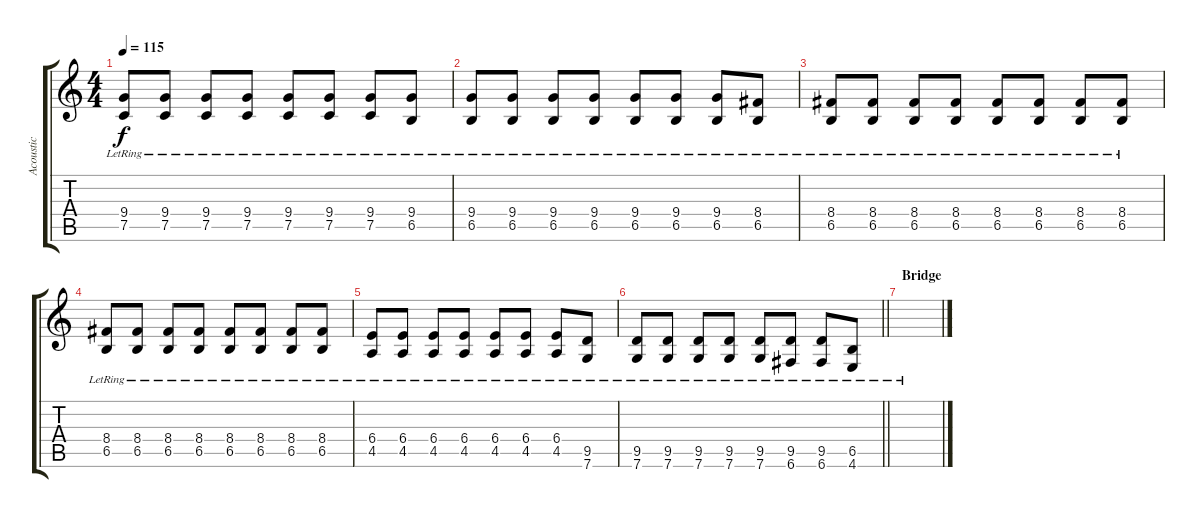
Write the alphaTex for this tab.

\track ("Acoustic" "Acoustic") {instrument acousticguitarsteel}
\staff {score tabs}
\tuning (C4 G3 Eb3 Bb2 F2 C2) {hide}
\ts (4 4)
\tempo 115
\clef g2
\ks c
(9.4{lr} 7.5{lr}).8{dy f} (9.4{lr} 7.5{lr}).8 (9.4{lr} 7.5{lr}).8 (9.4{lr} 7.5{lr}).8 (9.4{lr} 7.5{lr}).8 (9.4{lr} 7.5{lr}).8 (9.4{lr} 7.5{lr}).8 (9.4{lr} 6.5{lr}).8 |
(9.4{lr} 6.5{lr}).8 (9.4{lr} 6.5{lr}).8 (9.4{lr} 6.5{lr}).8 (9.4{lr} 6.5{lr}).8 (9.4{lr} 6.5{lr}).8 (9.4{lr} 6.5{lr}).8 (9.4{lr} 6.5{lr}).8 (8.4{lr} 6.5{lr}).8 |
(8.4{lr} 6.5{lr}).8 (8.4{lr} 6.5{lr}).8 (8.4{lr} 6.5{lr}).8 (8.4{lr} 6.5{lr}).8 (8.4{lr} 6.5{lr}).8 (8.4{lr} 6.5{lr}).8 (8.4{lr} 6.5{lr}).8 (8.4{lr} 6.5{lr}).8 |
(8.4{lr} 6.5{lr}).8 (8.4{lr} 6.5{lr}).8 (8.4{lr} 6.5{lr}).8 (8.4{lr} 6.5{lr}).8 (8.4{lr} 6.5{lr}).8 (8.4{lr} 6.5{lr}).8 (8.4{lr} 6.5{lr}).8 (8.4{lr} 6.5{lr}).8 |
(6.4{lr} 4.5{lr}).8 (6.4{lr} 4.5{lr}).8 (6.4{lr} 4.5{lr}).8 (6.4{lr} 4.5{lr}).8 (6.4{lr} 4.5{lr}).8 (6.4{lr} 4.5{lr}).8 (6.4{lr} 4.5{lr}).8 (9.5{lr} 7.6{lr}).8 |
\barLineRight lightlight
(9.5{lr} 7.6{lr}).8 (9.5{lr} 7.6{lr}).8 (9.5{lr} 7.6{lr}).8 (9.5{lr} 7.6{lr}).8 (9.5{lr} 7.6{lr}).8 (9.5{lr} 6.6{lr}).8 (9.5{lr} 6.6{lr}).8 (6.5{lr} 4.6{lr}).8 |
\section ("" "Bridge")
